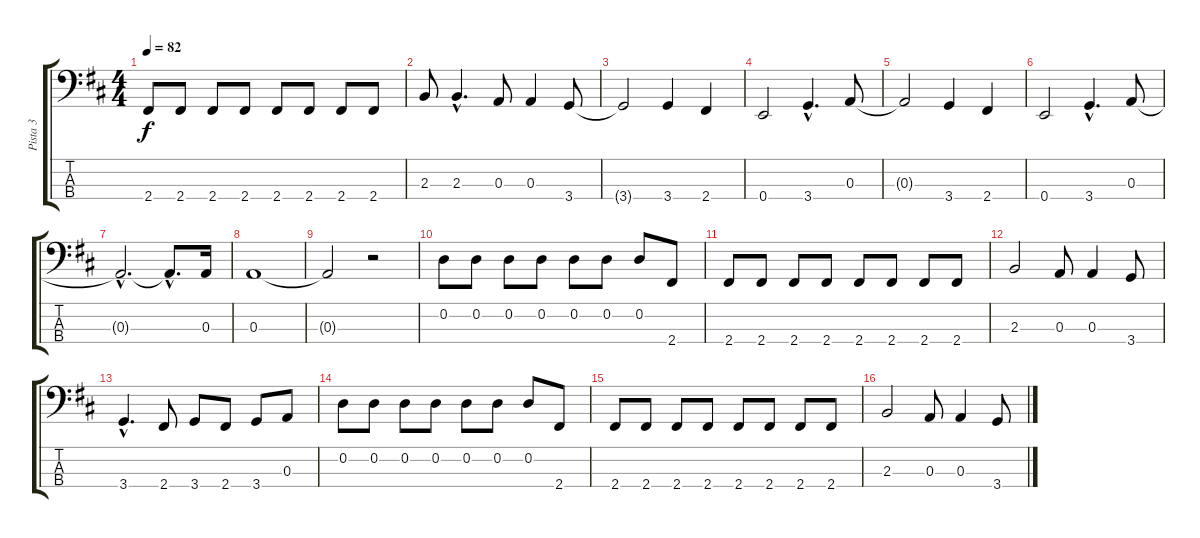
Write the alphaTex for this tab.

\track ("Pista 3" "Pista 3") {instrument electricbassfinger}
\staff {score tabs}
\tuning (G2 D2 A1 E1) {hide}
\ts (4 4)
\tempo 82
\clef f4
\ks d
2.4.8{dy f} 2.4.8 2.4.8 2.4.8 2.4.8 2.4.8 2.4.8 2.4.8 |
2.3.8 2.3{hac}.4{d} 0.3.8 0.3.4 3.4.8 |
3.4{t}.2 3.4.4 2.4.4 |
0.4.2 3.4{hac}.4{d} 0.3.8 |
0.3{t}.2 3.4.4 2.4.4 |
0.4.2 3.4{hac}.4{d} 0.3.8 |
0.3{hac t}.2{d} 0.3{hac t}.8{d} 0.3.16 |
0.3.1 |
0.3{t}.2 r.2 |
0.2.8 0.2.8 0.2.8 0.2.8 0.2.8 0.2.8 0.2.8 2.4.8 |
2.4.8 2.4.8 2.4.8 2.4.8 2.4.8 2.4.8 2.4.8 2.4.8 |
2.3.2 0.3.8 0.3.4 3.4.8 |
3.4{hac}.4{d} 2.4.8 3.4.8 2.4.8 3.4.8 0.3.8 |
0.2.8 0.2.8 0.2.8 0.2.8 0.2.8 0.2.8 0.2.8 2.4.8 |
2.4.8 2.4.8 2.4.8 2.4.8 2.4.8 2.4.8 2.4.8 2.4.8 |
2.3.2 0.3.8 0.3.4 3.4.8
